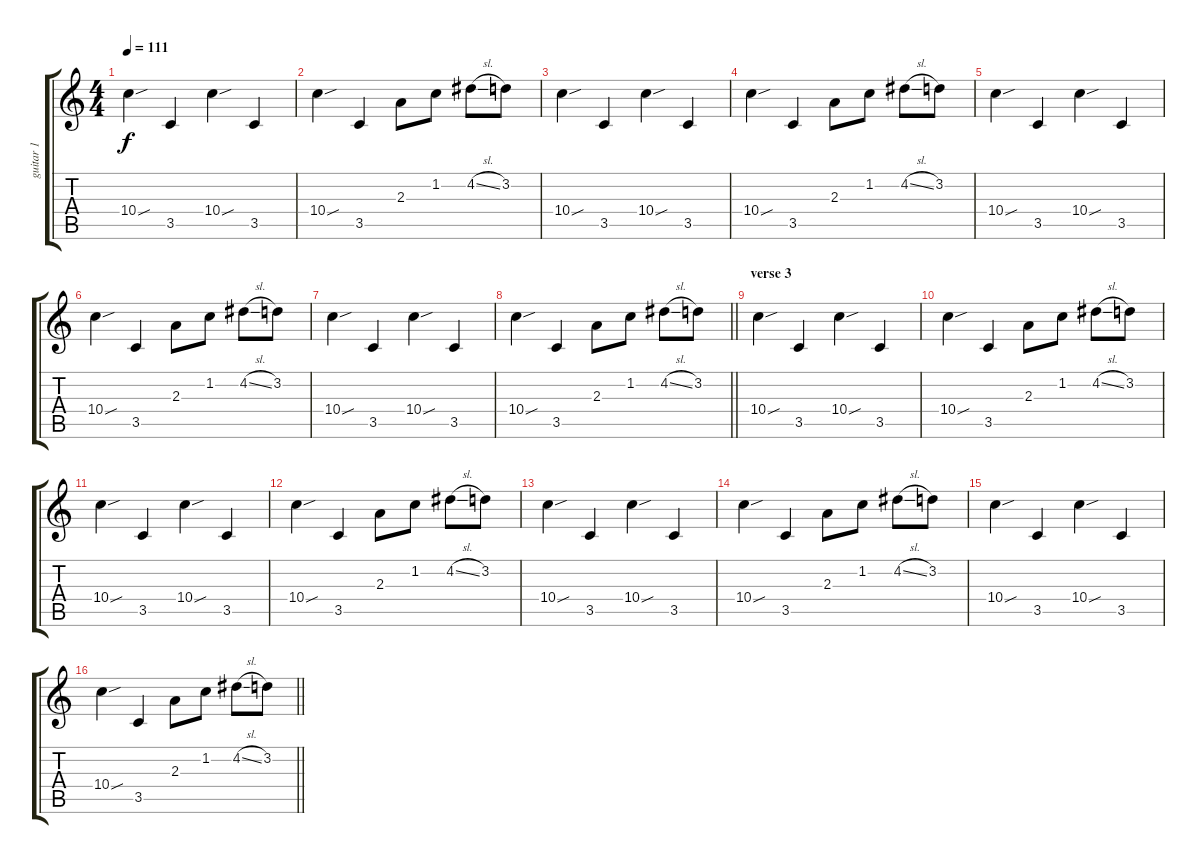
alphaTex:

\track ("guitar 1" "guitar 1") {instrument overdrivenguitar}
\staff {score tabs}
\tuning (E4 B3 G3 D3 A2 C2) {hide}
\ts (4 4)
\tempo 111
\clef g2
\ks c
10.4{sou}.4{dy f} 3.5.4 10.4{sou}.4 3.5.4 |
10.4{sou}.4 3.5.4 2.3.8 1.2.8 4.2{sl}.8 3.2.8 |
10.4{sou}.4 3.5.4 10.4{sou}.4 3.5.4 |
10.4{sou}.4 3.5.4 2.3.8 1.2.8 4.2{sl}.8 3.2.8 |
10.4{sou}.4 3.5.4 10.4{sou}.4 3.5.4 |
10.4{sou}.4 3.5.4 2.3.8 1.2.8 4.2{sl}.8 3.2.8 |
10.4{sou}.4 3.5.4 10.4{sou}.4 3.5.4 |
\barLineRight lightlight
10.4{sou}.4 3.5.4 2.3.8 1.2.8 4.2{sl}.8 3.2.8 |
\section ("" "verse 3")
10.4{sou}.4 3.5.4 10.4{sou}.4 3.5.4 |
10.4{sou}.4 3.5.4 2.3.8 1.2.8 4.2{sl}.8 3.2.8 |
10.4{sou}.4 3.5.4 10.4{sou}.4 3.5.4 |
10.4{sou}.4 3.5.4 2.3.8 1.2.8 4.2{sl}.8 3.2.8 |
10.4{sou}.4 3.5.4 10.4{sou}.4 3.5.4 |
10.4{sou}.4 3.5.4 2.3.8 1.2.8 4.2{sl}.8 3.2.8 |
10.4{sou}.4 3.5.4 10.4{sou}.4 3.5.4 |
\barLineRight lightlight
10.4{sou}.4 3.5.4 2.3.8 1.2.8 4.2{sl}.8 3.2.8
